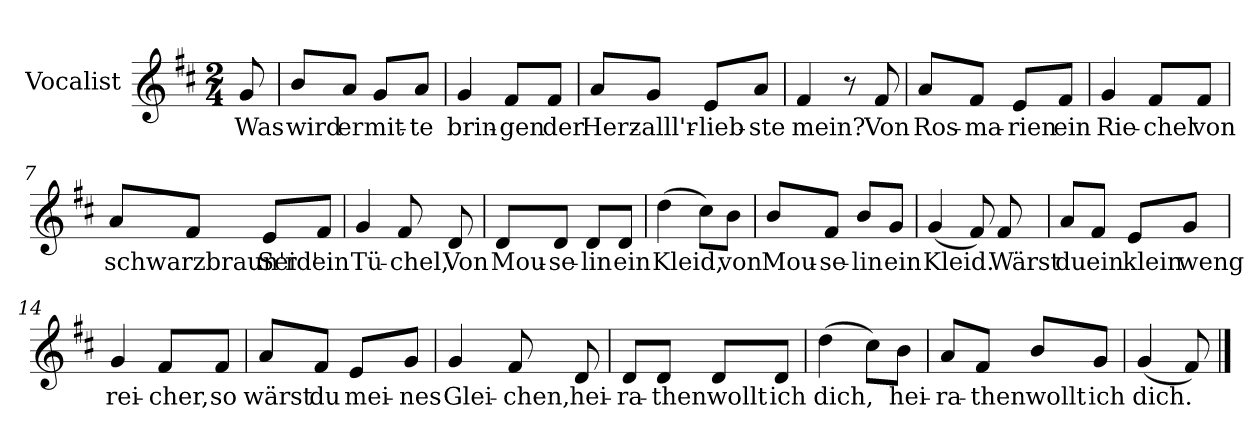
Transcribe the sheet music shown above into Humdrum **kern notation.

**kern	**text
*part1	*part1
*staff1	*staff1
*I"Vocalist	*
*k[f#c#]	*
*D:	*
*M2/4	*
=	=
8g	Was
=1	=1
8bL	wird
8aJ	er
8gL	mit-
8aJ	-te
=2	=2
4g	brin-
8f#L	-gen
8f#J	der
=3	=3
8aL	Herz-
8gJ	-alll'r-
8eL	-lieb-
8aJ	-ste
=4	=4
4f#	mein?
8r	.
8f#	Von
=5	=5
8aL	Ros-
8f#J	-ma-
8eL	-rien
8f#J	ein
=6	=6
4g	Rie-
8f#L	-chel
8f#J	von
=7	=7
8aL	schwarzbraun'r
8f#J	.
8eL	Seid'
8f#J	ein
=8	=8
4g	Tü-
8f#	-chel,
8d	Von
=9	=9
8dL	Mou-
8dJ	-se-
8dL	-lin
8dJ	ein
=10	=10
(4dd	Kleid,
8cc#L)	.
8bJ	von
=11	=11
8bL	Mou-
8f#J	-se-
8bL	-lin
8gJ	ein
=12	=12
(4g	Kleid.
8f#)	.
8f#	Wärst
=13	=13
8aL	du
8f#J	ein
8eL	klein
8gJ	weng
=14	=14
4g	rei-
8f#L	-cher,
8f#J	so
=15	=15
8aL	wärst
8f#J	du
8eL	mei-
8gJ	-nes
=16	=16
4g	Glei-
8f#	-chen,
8d	hei-
=17	=17
8dL	-ra-
8dJ	-then
8dL	wollt
8dJ	ich
=18	=18
(4dd	dich,
8cc#L)	.
8bJ	hei-
=19	=19
8aL	-ra-
8f#J	-then
8bL	wollt
8gJ	ich
=20	=20
(4g	dich.
8f#)	.
==	==
*-	*-
